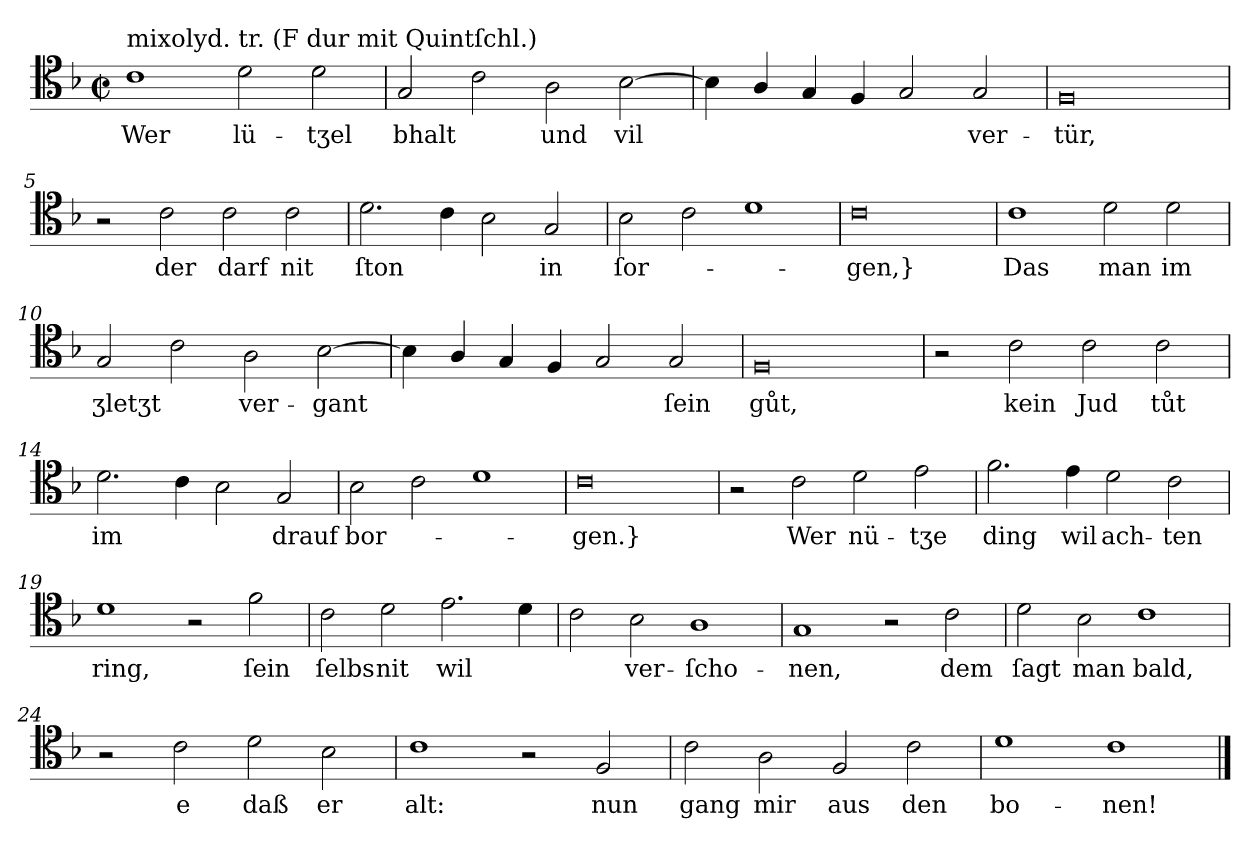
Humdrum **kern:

**kern	**text
*part1	*part1
*staff1	*staff1
*clefC4	*
*k[b-]	*
*M4/2	*
*met(c|)	*
=1	=1
!LO:TX:a:t=mixolyd. tr. (F dur mit Quintſchl.)	!
1c	Wer
2d	lü-
2d	-tʒel
=2	=2
2G	bhalt
2c	.
2A	und
[2B-	vil
=3	=3
4B-]	.
4A/	.
4G	.
4F	.
2G	.
2G	ver-
=4	=4
0F	-tür,
=5	=5
2r	.
2c	der
2c	darf
2c	nit
=6	=6
2.d	ſton
4c	.
2B-	.
2G	in
=7	=7
2B-	ſor-
2c	.
1d	.
=8	=8
0c	-gen,}
=9	=9
1c	Das
2d	man
2d	im
=10	=10
2G	ʒletʒt
2c	.
2A	ver-
[2B-	-gant
=11	=11
4B-]	.
4A/	.
4G	.
4F	.
2G	.
2G	ſein
=12	=12
0F	gůt,
=13	=13
2r	.
2c	kein
2c	Jud
2c	tůt
=14	=14
2.d	im
4c	.
2B-	.
2G	drauf
=15	=15
2B-	bor-
2c	.
1d	.
=16	=16
0c	-gen.}
=17	=17
2r	.
2c	Wer
2d	nü-
2e	-tʒe
=18	=18
2.f	ding
4e	wil
2d	ach-
2c	-ten
=19	=19
1d	ring,
2r	.
2f	ſein
=20	=20
2c	ſelbs
2d	nit
2.e	wil
4d	.
=21	=21
2c	.
2B-	ver-
1A	-ſcho-
=22	=22
1G	-nen,
2r	.
2c	dem
=23	=23
2d	ſagt
2B-	man
1c	bald,
=24	=24
2r	.
2c	e
2d	daß
2B-	er
=25	=25
1c	alt:
2r	.
2F	nun
=26	=26
2c	gang
2A	mir
2F	aus
2c	den
=27	=27
1d	bo-
1c	-nen!
==	==
*-	*-
